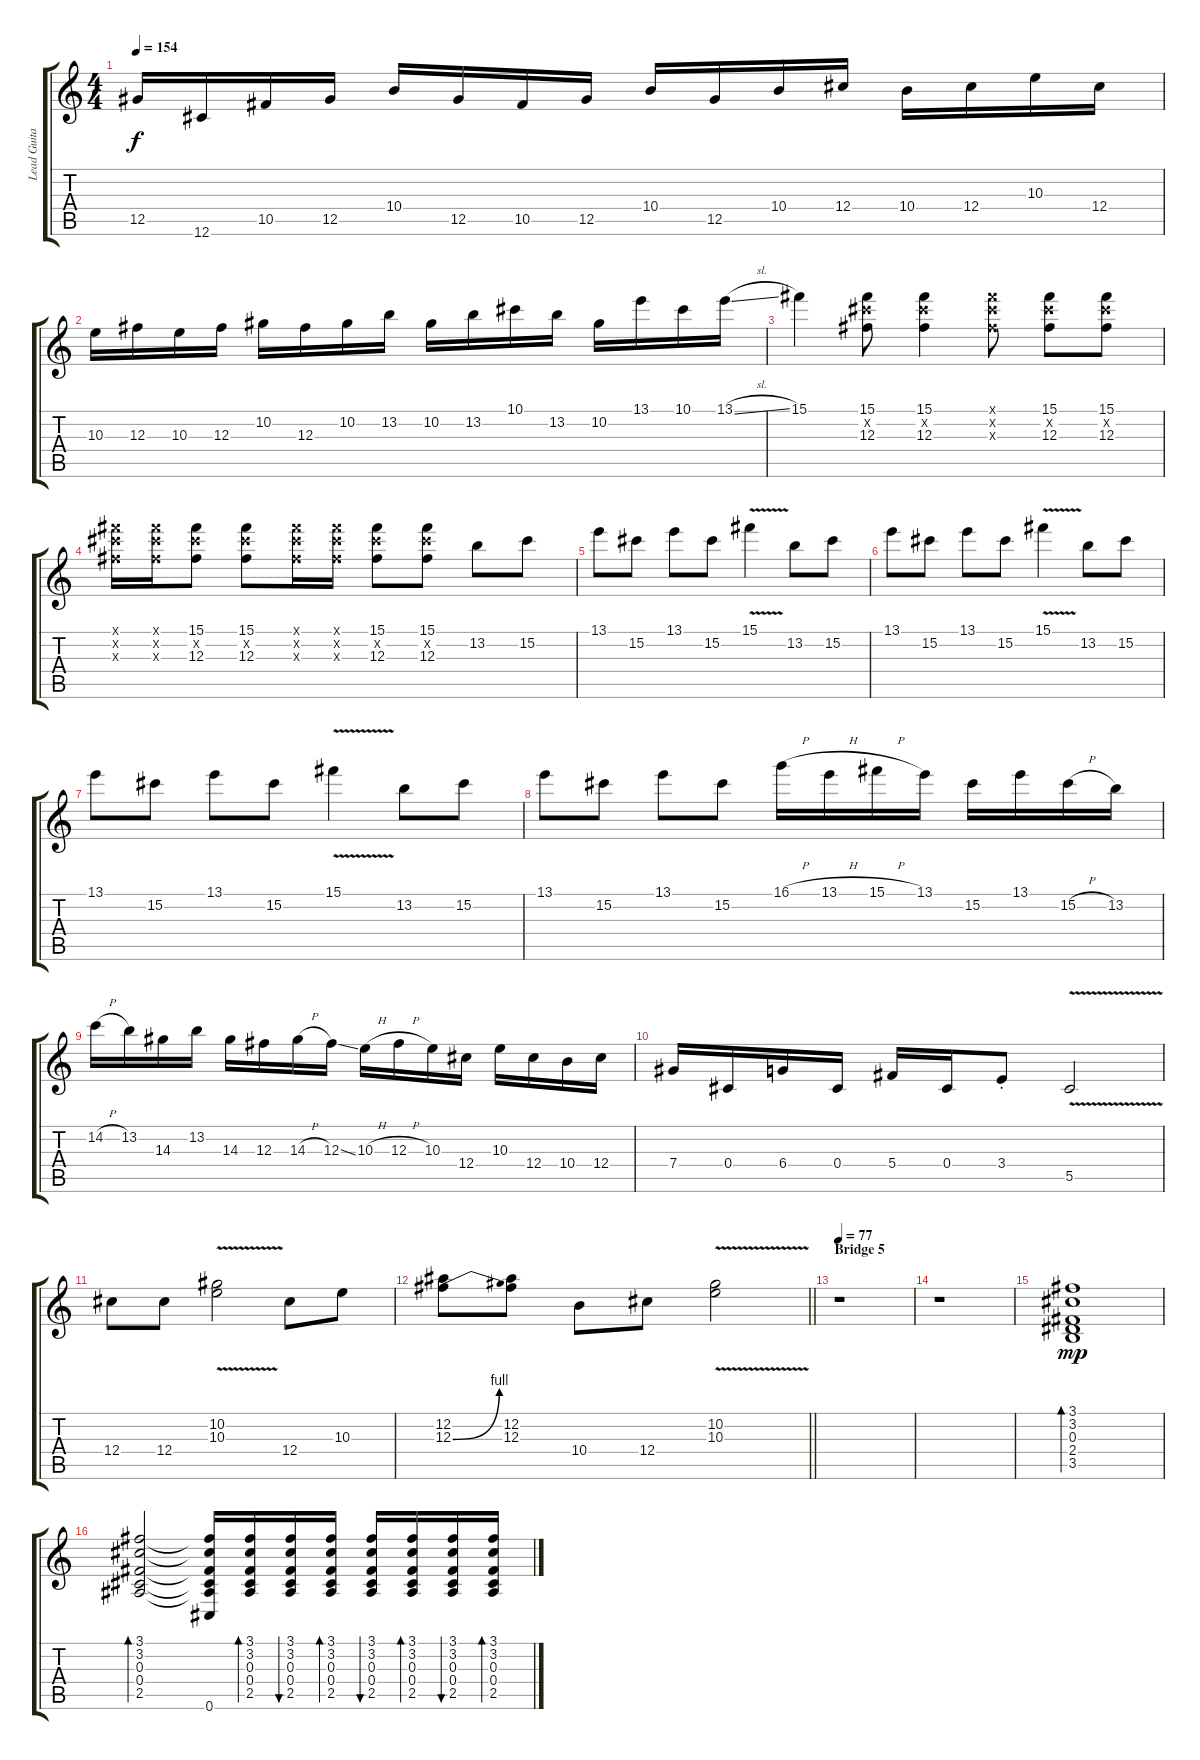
\track ("Lead Guitar" "Lead Guita") {instrument acousticguitarsteel}
\staff {score tabs}
\tuning (Eb4 Bb3 Gb3 Db3 Ab2 Db2) {hide}
\ts (4 4)
\tempo 154
\clef g2
\ks c
12.5.16{dy f} 12.6.16 10.5.16 12.5.16 10.4.16 12.5.16 10.5.16 12.5.16 10.4.16 12.5.16 10.4.16 12.4.16 10.4.16 12.4.16 10.3.16 12.4.16 |
10.3.16 12.3.16 10.3.16 12.3.16 10.2.16 12.3.16 10.2.16 13.2.16 10.2.16 13.2.16 10.1.16 13.2.16 10.2.16 13.1.16 10.1.16 13.1{sl}.16 |
15.1.4 (15.1 15.2{x} 12.3).8 (15.1 15.2{x} 12.3).4 (15.1{x} 15.2{x} 12.3{x}).8 (15.1 15.2{x} 12.3).8 (15.1 15.2{x} 12.3).8 |
(15.1{x} 15.2{x} 12.3{x}).16 (15.1{x} 15.2{x} 12.3{x}).16 (15.1 15.2{x} 12.3).8 (15.1 15.2{x} 12.3).8 (15.1{x} 15.2{x} 12.3{x}).16 (15.1{x} 15.2{x} 12.3{x}).16 (15.1 15.2{x} 12.3).8 (15.1 15.2{x} 12.3).8 13.2.8 15.2.8 |
13.1.8 15.2.8 13.1.8 15.2.8 15.1{v}.4 13.2.8 15.2.8 |
13.1.8 15.2.8 13.1.8 15.2.8 15.1{v}.4 13.2.8 15.2.8 |
13.1.8 15.2.8 13.1.8 15.2.8 15.1{v}.4 13.2.8 15.2.8 |
13.1.8 15.2.8 13.1.8 15.2.8 16.1{h}.16 13.1{h}.16 15.1{h}.16 13.1.16 15.2.16 13.1.16 15.2{h}.16 13.2.16 |
14.2{h}.16 13.2.16 14.3.16 13.2.16 14.3.16 12.3.16 14.3{h}.16 12.3{ss}.16 10.3{h}.16 12.3{h}.16 10.3.16 12.4.16 10.3.16 12.4.16 10.4.16 12.4.16 |
7.4.16 0.4.16 6.4.16 0.4.16 5.4.16 0.4.16 3.4{st}.8 5.5{v}.2 |
12.4.8 12.4.8 (10.2{v} 10.3{v}).2 12.4.8 10.3.8 |
\barLineRight lightlight
(12.2 12.3{be (bend 0 0 60 4)}).8 (12.2 12.3).8 10.4.8 12.4.8 (10.2{v} 10.3{v}).2 |
\section ("" "Bridge 5 ")
\tempo 77
r.1 |
r.1 |
(3.1 3.2 0.3 2.4 3.5).1{bd 60 dy mp} |
(3.1 3.2 0.3 0.4 2.5).2{bd 60} (3.1{t} 3.2{t} 0.3{t} 0.4{t} 2.5{t} 0.6).16 (3.1 3.2 0.3 0.4 2.5).16{bd 30} (3.1 3.2 0.3 0.4 2.5).16{bu 30} (3.1 3.2 0.3 0.4 2.5).16{bd 30} (3.1 3.2 0.3 0.4 2.5).16{bu 30} (3.1 3.2 0.3 0.4 2.5).16{bd 30} (3.1 3.2 0.3 0.4 2.5).16{bu 30} (3.1 3.2 0.3 0.4 2.5).16{bd 30}
